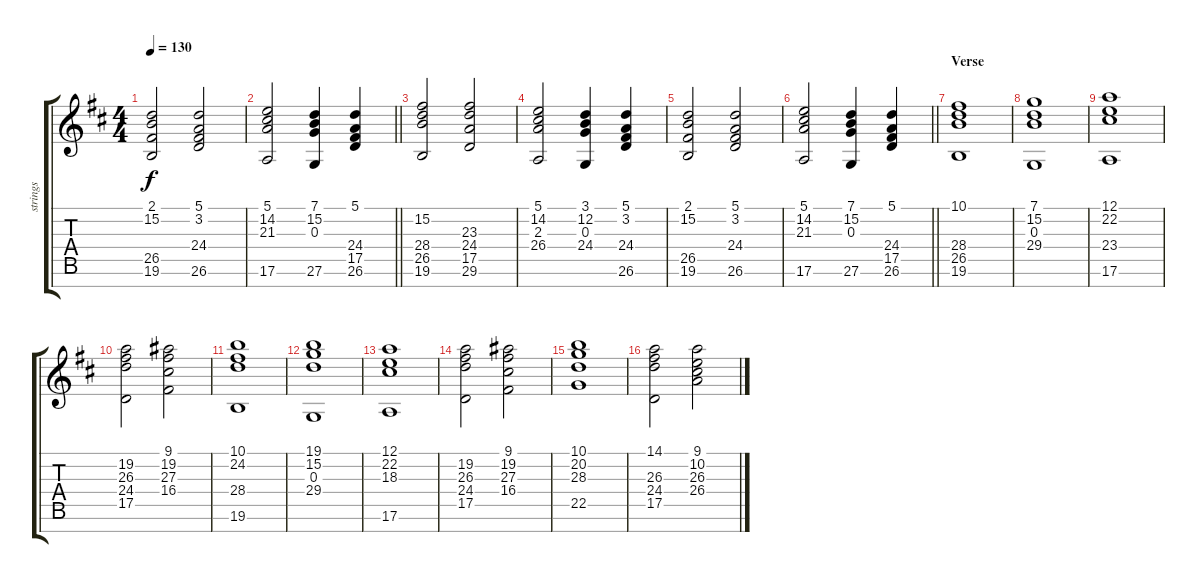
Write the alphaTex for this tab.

\track ("strings" "strings") {instrument stringensemble1}
\staff {score tabs}
\tuning (E4 B3 G3 D3 A2 E2 B1) {hide}
\ts (4 4)
\tempo 130
\clef g2
\ks bminor
(2.1 15.2 26.5 19.6).2{dy f} (5.1 3.2 24.4 26.6).2 |
\barLineRight lightlight
(5.1 14.2 21.3 17.6).2 (7.1 15.2 0.3 27.6).4 (5.1 24.4 17.5 26.6).4 |
(15.2 28.4 26.5 19.6).2 (23.3 24.4 17.5 29.6).2 |
(5.1 14.2 2.3 26.4).2 (3.1 12.2 0.3 24.4).4 (5.1 3.2 24.4 26.6).4 |
(2.1 15.2 26.5 19.6).2 (5.1 3.2 24.4 26.6).2 |
\barLineRight lightlight
(5.1 14.2 21.3 17.6).2 (7.1 15.2 0.3 27.6).4 (5.1 24.4 17.5 26.6).4 |
\section ("" "Verse")
(10.1 28.4 26.5 19.6).1 |
(7.1 15.2 0.3 29.4).1 |
(12.1 22.2 23.4 17.6).1 |
(19.2 26.3 24.4 17.5).2 (9.1 19.2 27.3 16.4).2 |
(10.1 24.2 28.4 19.6).1 |
(19.1 15.2 0.3 29.4).1 |
(12.1 22.2 18.3 17.6).1 |
(19.2 26.3 24.4 17.5).2 (9.1 19.2 27.3 16.4).2 |
(10.1 20.2 28.3 22.5).1 |
(14.1 26.3 24.4 17.5).2 (9.1 10.2 26.3 26.4).2
